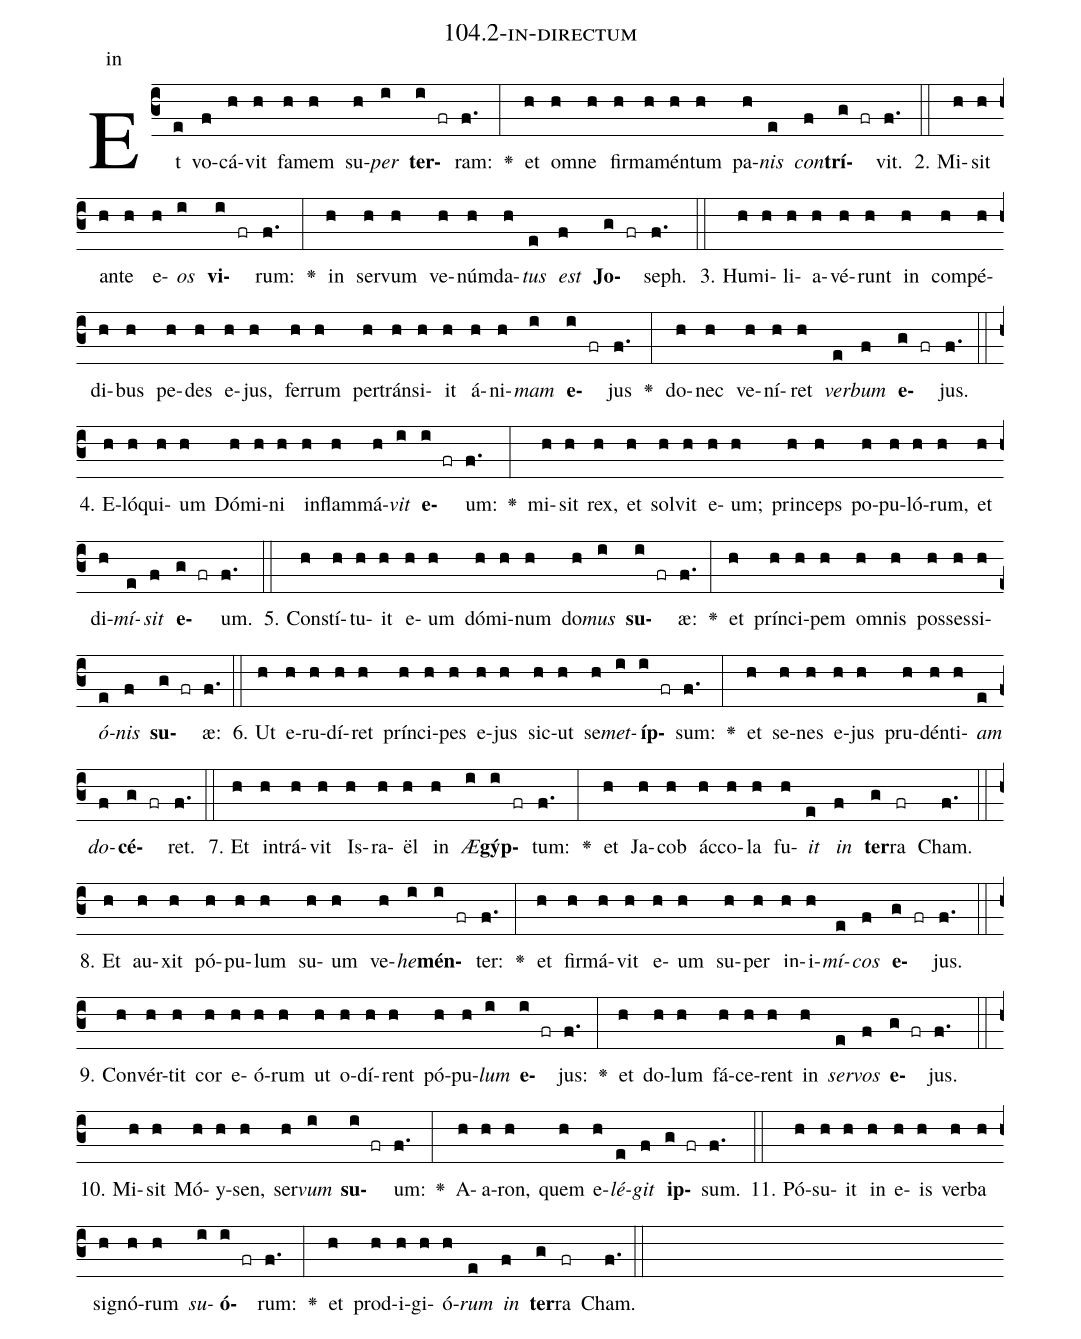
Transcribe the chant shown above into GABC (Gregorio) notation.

name: 104.2-in-directum;
annotation: in;
%%
(c3)Et(e) vo(f)cá(h)vit(h) fa(h)mem(h) su(h)<i>per</i>(i) <b>ter</b>(i fr)ram:(f.) <v>\greheightstar</v>(:) et(h) om(h)ne(h) fir(h)ma(h)mén(h)tum(h) pa(h)<i>nis</i>(e) <i>con</i>(f)<b>trí</b>(g fr)vit.(f.) (::)
2. Mi(h)sit(h) an(h)te(h) e(h)<i>os</i>(i) <b>vi</b>(i fr)rum:(f.) <v>\greheightstar</v>(:) in(h) ser(h)vum(h) ve(h)núm(h)da(h)<i>tus</i>(e) <i>est</i>(f) <b>Jo</b>(g fr)seph.(f.) (::)
3. Hu(h)mi(h)li(h)a(h)vé(h)runt(h) in(h) com(h)pé(h)di(h)bus(h) pe(h)des(h) e(h)jus,(h) fer(h)rum(h) per(h)tráns(h)i(h)it(h) á(h)ni(h)<i>mam</i>(i) <b>e</b>(i fr)jus(f.) <v>\greheightstar</v>(:) do(h)nec(h) ve(h)ní(h)ret(h) <i>ver</i>(e)<i>bum</i>(f) <b>e</b>(g fr)jus.(f.) (::)
4. E(h)ló(h)qui(h)um(h) Dó(h)mi(h)ni(h) in(h)flam(h)má(h)<i>vit</i>(i) <b>e</b>(i fr)um:(f.) <v>\greheightstar</v>(:) mi(h)sit(h) rex,(h) et(h) sol(h)vit(h) e(h)um;(h) prin(h)ceps(h) po(h)pu(h)ló(h)rum,(h) et(h) di(h)<i>mí</i>(e)<i>sit</i>(f) <b>e</b>(g fr)um.(f.) (::)
5. Con(h)stí(h)tu(h)it(h) e(h)um(h) dó(h)mi(h)num(h) do(h)<i>mus</i>(i) <b>su</b>(i fr)æ:(f.) <v>\greheightstar</v>(:) et(h) prín(h)ci(h)pem(h) om(h)nis(h) pos(h)ses(h)si(h)<i>ó</i>(e)<i>nis</i>(f) <b>su</b>(g fr)æ:(f.) (::)
6. Ut(h) e(h)ru(h)dí(h)ret(h) prín(h)ci(h)pes(h) e(h)jus(h) sic(h)ut(h) se(h)<i>met</i>(i)<b>íp</b>(i fr)sum:(f.) <v>\greheightstar</v>(:) et(h) se(h)nes(h) e(h)jus(h) pru(h)dén(h)ti(h)<i>am</i>(e) <i>do</i>(f)<b>cé</b>(g fr)ret.(f.) (::)
7. Et(h) in(h)trá(h)vit(h) Is(h)ra(h)ël(h) in(h) <i>Æ</i>(i)<b>gýp</b>(i fr)tum:(f.) <v>\greheightstar</v>(:) et(h) Ja(h)cob(h) ác(h)co(h)la(h) fu(h)<i>it</i>(e) <i>in</i>(f) <b>ter</b>(g)ra(fr) Cham.(f.) (::)
8. Et(h) au(h)xit(h) pó(h)pu(h)lum(h) su(h)um(h) ve(h)<i>he</i>(i)<b>mén</b>(i fr)ter:(f.) <v>\greheightstar</v>(:) et(h) fir(h)má(h)vit(h) e(h)um(h) su(h)per(h) in(h)i(h)<i>mí</i>(e)<i>cos</i>(f) <b>e</b>(g fr)jus.(f.) (::)
9. Con(h)vér(h)tit(h) cor(h) e(h)ó(h)rum(h) ut(h) o(h)dí(h)rent(h) pó(h)pu(h)<i>lum</i>(i) <b>e</b>(i fr)jus:(f.) <v>\greheightstar</v>(:) et(h) do(h)lum(h) fá(h)ce(h)rent(h) in(h) <i>ser</i>(e)<i>vos</i>(f) <b>e</b>(g fr)jus.(f.) (::)
10. Mi(h)sit(h) Mó(h)y(h)sen,(h) ser(h)<i>vum</i>(i) <b>su</b>(i fr)um:(f.) <v>\greheightstar</v>(:) A(h)a(h)ron,(h) quem(h) e(h)<i>lé</i>(e)<i>git</i>(f) <b>ip</b>(g fr)sum.(f.) (::)
11. Pó(h)su(h)it(h) in(h) e(h)is(h) ver(h)ba(h) si(h)gnó(h)rum(h) <i>su</i>(i)<b>ó</b>(i fr)rum:(f.) <v>\greheightstar</v>(:) et(h) prod(h)i(h)gi(h)ó(h)<i>rum</i>(e) <i>in</i>(f) <b>ter</b>(g)ra(fr) Cham.(f.) (::)
